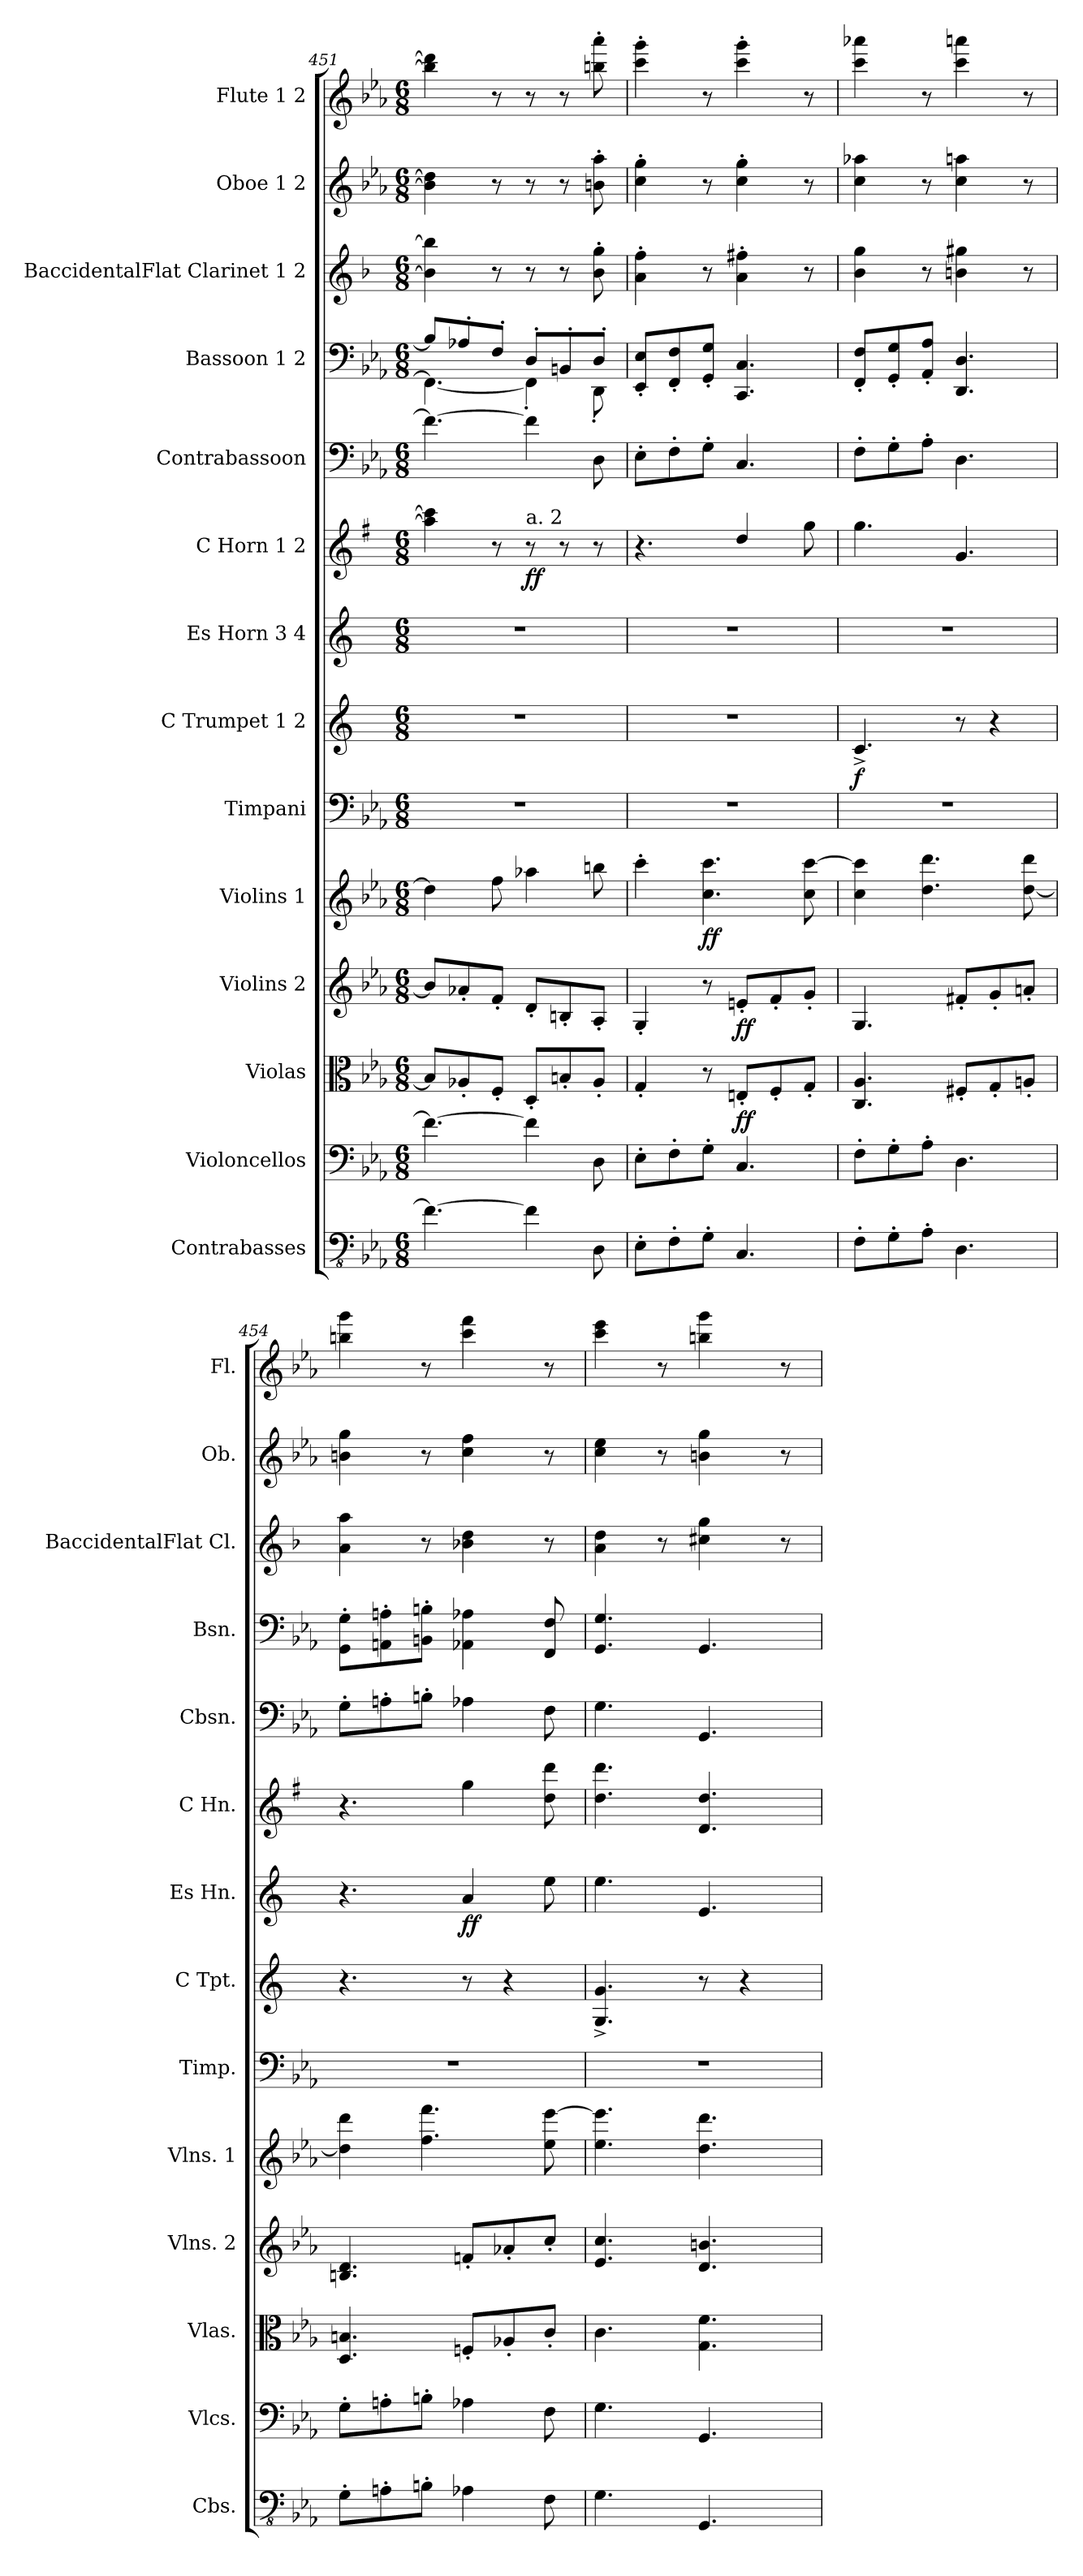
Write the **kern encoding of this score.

**kern	**kern	**kern	**dynam	**kern	**dynam	**kern	**dynam	**kern	**kern	**dynam	**kern	**dynam	**kern	**dynam	**kern	**kern	**kern	**kern	**kern
*part14	*part13	*part12	*part12	*part11	*part11	*part10	*part10	*part9	*part8	*part8	*part7	*part7	*part6	*part6	*part5	*part4	*part3	*part2	*part1
*staff14	*staff13	*staff12	*staff12	*staff11	*staff11	*staff10	*staff10	*staff9	*staff8	*staff8	*staff7	*staff7	*staff6	*staff6	*staff5	*staff4	*staff3	*staff2	*staff1
*I"Contrabasses	*I"Violoncellos	*I"Violas	*	*I"Violins 2	*	*I"Violins 1	*	*I"Timpani	*I"C Trumpet 1 2	*	*I"Es Horn 3 4	*	*I"C Horn 1 2	*	*I"Contrabassoon	*I"Bassoon 1 2	*I"BaccidentalFlat Clarinet 1 2	*I"Oboe 1 2	*I"Flute  1 2
*I'Cbs.	*I'Vlcs.	*I'Vlas.	*	*I'Vlns. 2	*	*I'Vlns. 1	*	*I'Timp.	*I'C Tpt.	*	*I'Es Hn.	*	*I'C Hn.	*	*I'Cbsn.	*I'Bsn.	*I'BaccidentalFlat Cl.	*I'Ob.	*I'Fl.
*clefFv4	*clefF4	*clefC3	*	*clefG2	*	*clefG2	*	*clefF4	*clefG2	*	*clefG2	*	*clefG2	*	*clefF4	*clefF4	*clefG2	*clefG2	*clefG2
*	*	*	*	*	*	*	*	*	*	*	*ITrd5c9	*	*ITrd4c7	*	*ITrd7c12	*	*ITrd1c2	*	*
*k[b-e-a-]	*k[b-e-a-]	*k[b-e-a-]	*	*k[b-e-a-]	*	*k[b-e-a-]	*	*k[b-e-a-]	*k[]	*	*k[b-e-a-]	*	*k[]	*	*k[b-e-a-]	*k[b-e-a-]	*k[b-e-a-]	*k[b-e-a-]	*k[b-e-a-]
*M6/8	*M6/8	*M6/8	*	*M6/8	*	*M6/8	*	*M6/8	*M6/8	*	*M6/8	*	*M6/8	*	*M6/8	*M6/8	*M6/8	*M6/8	*M6/8
=451	=451	=451	=451	=451	=451	=451	=451	=451	=451	=451	=451	=451	=451	=451	=451	=451	=451	=451	=451
*	*	*	*	*	*	*	*	*	*	*	*	*	*	*	*	*^	*	*	*
4.F\_	4.f\_	8B/L]	.	8b/L]	.	4dd\]	.	2.r	2.r	.	2.r	.	4dd\] 4ff\]	.	4.F\_	8B/L]	4.FF\_	4a-\] 4aa-\]	4b\] 4dd\]	4bb\] 4ddd\]
.	.	8A-X'/	.	8a-X'/	.	.	.	.	.	.	.	.	.	.	.	8A-X'/	.	.	.	.
.	.	8F'/J	.	8f'/J	.	8ff\	.	.	.	.	.	.	8r	.	.	8F'/J	.	8r	8r	8r
!	!	!	!	!	!	!	!	!	!	!	!	!	!LO:TX:a:t=a. 2	!	!	!	!	!	!	!
!	!	!	!	!	!	!	!	!	!	!	!	!	!	!LO:DY:b	!	!	!	!	!	!
4F\]	4f\]	8D'/L	.	8d'/L	.	4aa-X\	.	.	.	.	.	.	8r	ff	4F\]	8D'/L	4FF'\]	8r	8r	8r
.	.	8Bn'/	.	8Bn'/	.	.	.	.	.	.	.	.	8r	.	.	8BBn'/	.	8r	8r	8r
8DD\	8D\	8A-'/J	.	8A-'/J	.	8bbn\	.	.	.	.	.	.	8r	.	8DD\	8D'/J	8DD'\	8a-\' 8ff\'	8bn\' 8aa-\'	8bbn\' 8aaa-\'
*	*	*	*	*	*	*	*	*	*	*	*	*	*	*	*	*v	*v	*	*	*
=452	=452	=452	=452	=452	=452	=452	=452	=452	=452	=452	=452	=452	=452	=452	=452	=452	=452	=452	=452
8EE-'\L	8E-'\L	4G'/	.	4G'/	.	4ccc'\	.	2.r	2.r	.	2.r	.	4.r	.	8EE-'\L	8EE-/' 8E-/'L	4g\' 4ee-\'	4cc\' 4gg\'	4ccc\' 4ggg\'
8FF'\	8F'\	.	.	.	.	.	.	.	.	.	.	.	.	.	8FF'\	8FF/' 8F/'	.	.	.
!	!	!	!	!	!	!	!LO:DY:b	!	!	!	!	!	!	!	!	!	!	!	!
8GG'\J	8G'\J	8r	.	8r	.	4.cc\ 4.ccc\	ff	.	.	.	.	.	.	.	8GG'\J	8GG/' 8G/'J	8r	8r	8r
!	!	!	!LO:DY:b	!	!LO:DY:b	!	!	!	!	!	!	!	!	!	!	!	!	!	!
4.CC/	4.C/	8En'/L	ff	8en'/L	ff	.	.	.	.	.	.	.	4g/	.	4.CC/	4.CC/ 4.C/	4g\' 4een\'	4cc\' 4gg\'	4ccc\' 4ggg\'
.	.	8F'/	.	8f'/	.	.	.	.	.	.	.	.	.	.	.	.	.	.	.
.	.	8G'/J	.	8g'/J	.	8cc\ [8ccc\	.	.	.	.	.	.	8cc\	.	.	.	8r	8r	8r
!!LO:PB:g=z
=453	=453	=453	=453	=453	=453	=453	=453	=453	=453	=453	=453	=453	=453	=453	=453	=453	=453	=453	=453
!	!	!	!	!	!	!	!	!	!	!LO:DY:b	!	!	!	!	!	!	!	!	!
8FF'\L	8F'\L	4.C/ 4.A-/	.	4.G/	.	4cc\ 4ccc\]	.	2.r	4.c^/	f	2.r	.	4.cc\	.	8FF'\L	8FF/' 8F/'L	4a-\ 4ff\	4cc\ 4aa-X\	4ccc\ 4aaa-X\
8GG'\	8G'\	.	.	.	.	.	.	.	.	.	.	.	.	.	8GG'\	8GG/' 8G/'	.	.	.
8AA-'\J	8A-'\J	.	.	.	.	4.dd\ 4.ddd\	.	.	.	.	.	.	.	.	8AA-'\J	8AA-/' 8A-/'J	8r	8r	8r
4.DD\	4.D\	8F#X'/L	.	8f#X'/L	.	.	.	.	8r	.	.	.	4.c/	.	4.DD\	4.DD/ 4.D/	4an\ 4ff#X\	4cc\ 4aan\	4ccc\ 4aaan\
.	.	8G'/	.	8g'/	.	.	.	.	4r	.	.	.	.	.	.	.	.	.	.
.	.	8An'/J	.	8an'/J	.	[8dd\ 8ddd\	.	.	.	.	.	.	.	.	.	.	8r	8r	8r
=454	=454	=454	=454	=454	=454	=454	=454	=454	=454	=454	=454	=454	=454	=454	=454	=454	=454	=454	=454
8GG'\L	8G'\L	4.D/ 4.Bn/	.	4.Bn/ 4.d/	.	4dd\] 4ddd\	.	2.r	4.r	.	4.r	.	4.r	.	8GG'\L	8GG\' 8G\'L	4g\ 4gg\	4bn\ 4gg\	4bbn\ 4ggg\
8AAn'\	8An'\	.	.	.	.	.	.	.	.	.	.	.	.	.	8AAn'\	8AAn\' 8An\'	.	.	.
8BBn'\J	8Bn'\J	.	.	.	.	4.ff\ 4.fff\	.	.	.	.	.	.	.	.	8BBn'\J	8BBn\' 8Bn\'J	8r	8r	8r
!	!	!	!	!	!	!	!	!	!	!	!	!LO:DY:b	!	!	!	!	!	!	!
4AA-X\	4A-X\	8Fn'/L	.	8fn'/L	.	.	.	.	8r	.	4c/	ff	4cc\	.	4AA-X\	4AA-X\ 4A-X\	4a-X\ 4cc\	4cc\ 4ff\	4ccc\ 4fff\
.	.	8A-X'/	.	8a-X'/	.	.	.	.	4r	.	.	.	.	.	.	.	.	.	.
8FF\	8F\	8c'/J	.	8cc'/J	.	8ee-\ [8eee-\	.	.	.	.	8g\	.	8g\ 8gg\	.	8FF\	8FF/ 8F/	8r	8r	8r
=455	=455	=455	=455	=455	=455	=455	=455	=455	=455	=455	=455	=455	=455	=455	=455	=455	=455	=455	=455
4.GG\	4.G\	4.c\	.	4.e-/ 4.cc/	.	4.ee-\ 4.eee-\]	.	2.r	4.G/^ 4.g/^	.	4.g\	.	4.g\ 4.gg\	.	4.GG\	4.GG/ 4.G/	4g\ 4cc\	4cc\ 4ee-\	4ccc\ 4eee-\
.	.	.	.	.	.	.	.	.	.	.	.	.	.	.	.	.	8r	8r	8r
4.GGG/	4.GG/	4.G\ 4.f\	.	4.d/ 4.bn/	.	4.dd\ 4.ddd\	.	.	8r	.	4.G/	.	4.G/ 4.g/	.	4.GGG/	4.GG/	4bn\ 4ff\	4bn\ 4gg\	4bbn\ 4ggg\
.	.	.	.	.	.	.	.	.	4r	.	.	.	.	.	.	.	.	.	.
.	.	.	.	.	.	.	.	.	.	.	.	.	.	.	.	.	8r	8r	8r
=	=	=	=	=	=	=	=	=	=	=	=	=	=	=	=	=	=	=	=
*-	*-	*-	*-	*-	*-	*-	*-	*-	*-	*-	*-	*-	*-	*-	*-	*-	*-	*-	*-
